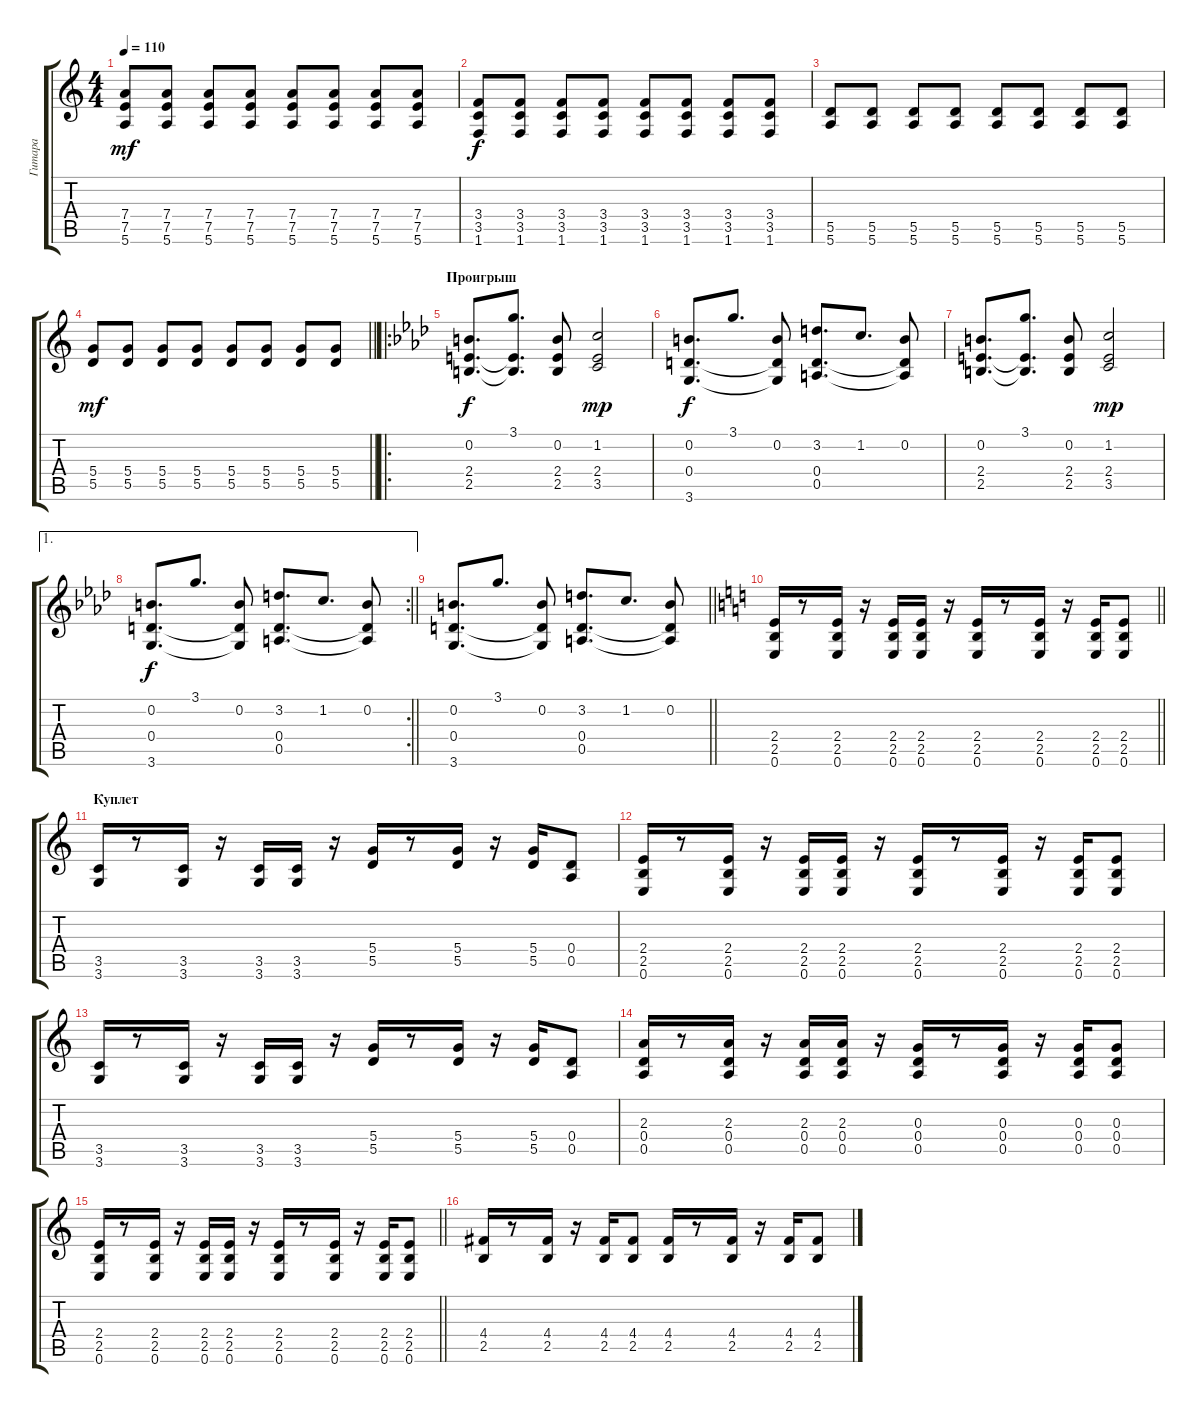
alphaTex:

\track ("Гитара" "Гитара") {instrument distortionguitar}
\staff {score tabs}
\tuning (E4 B3 G3 D3 A2 E2) {hide}
\ts (4 4)
\tempo 110
\clef g2
\ks c
(7.4 7.5 5.6).8{dy mf} (7.4 7.5 5.6).8 (7.4 7.5 5.6).8 (7.4 7.5 5.6).8 (7.4 7.5 5.6).8 (7.4 7.5 5.6).8 (7.4 7.5 5.6).8 (7.4 7.5 5.6).8 |
(3.4 3.5 1.6).8{dy f} (3.4 3.5 1.6).8 (3.4 3.5 1.6).8 (3.4 3.5 1.6).8 (3.4 3.5 1.6).8 (3.4 3.5 1.6).8 (3.4 3.5 1.6).8 (3.4 3.5 1.6).8 |
(5.5 5.6).8 (5.5 5.6).8 (5.5 5.6).8 (5.5 5.6).8 (5.5 5.6).8 (5.5 5.6).8 (5.5 5.6).8 (5.5 5.6).8 |
\barLineRight lightlight
(5.4 5.5).8{dy mf} (5.4 5.5).8 (5.4 5.5).8 (5.4 5.5).8 (5.4 5.5).8 (5.4 5.5).8 (5.4 5.5).8 (5.4 5.5).8 |
\ro
\section ("" "Проигрыш")
\ks fminor
(0.2 2.4 2.5).8{d dy f volume 15} (3.1 2.4{t} 2.5{t}).8{d} (0.2 2.4 2.5).8 (1.2 2.4 3.5).2{dy mp} |
(0.2 0.4 3.6).8{d dy f} 3.1.8{d} (0.2 0.4{t} 3.6{t}).8 (3.2 0.4 0.5).8{d} 1.2.8{d} (0.2 0.4{t} 0.5{t}).8 |
(0.2 2.4 2.5).8{d} (3.1 2.4{t} 2.5{t}).8{d} (0.2 2.4 2.5).8 (1.2 2.4 3.5).2{dy mp} |
\ae 1
\rc 2
\barLineRight lightlight
(0.2 0.4 3.6).8{d dy f} 3.1.8{d} (0.2 0.4{t} 3.6{t}).8 (3.2 0.4 0.5).8{d} 1.2.8{d} (0.2 0.4{t} 0.5{t}).8 |
\barLineRight lightlight
(0.2 0.4 3.6).8{d} 3.1.8{d} (0.2 0.4{t} 3.6{t}).8 (3.2 0.4 0.5).8{d} 1.2.8{d} (0.2 0.4{t} 0.5{t}).8 |
\barLineRight lightlight
\ks c
(2.4 2.5 0.6).16 r.8 (2.4 2.5 0.6).16 r.16 (2.4 2.5 0.6).16 (2.4 2.5 0.6).16 r.16 (2.4 2.5 0.6).16 r.8 (2.4 2.5 0.6).16 r.16 (2.4 2.5 0.6).16 (2.4 2.5 0.6).8 |
\section ("" "Куплет")
(3.5 3.6).16 r.8 (3.5 3.6).16 r.16 (3.5 3.6).16 (3.5 3.6).16 r.16 (5.4 5.5).16 r.8 (5.4 5.5).16 r.16 (5.4 5.5).16 (0.4 0.5).8 |
(2.4 2.5 0.6).16 r.8 (2.4 2.5 0.6).16 r.16 (2.4 2.5 0.6).16 (2.4 2.5 0.6).16 r.16 (2.4 2.5 0.6).16 r.8 (2.4 2.5 0.6).16 r.16 (2.4 2.5 0.6).16 (2.4 2.5 0.6).8 |
(3.5 3.6).16 r.8 (3.5 3.6).16 r.16 (3.5 3.6).16 (3.5 3.6).16 r.16 (5.4 5.5).16 r.8 (5.4 5.5).16 r.16 (5.4 5.5).16 (0.4 0.5).8 |
(2.3 0.4 0.5).16 r.8 (2.3 0.4 0.5).16 r.16 (2.3 0.4 0.5).16 (2.3 0.4 0.5).16 r.16 (0.3 0.4 0.5).16 r.8 (0.3 0.4 0.5).16 r.16 (0.3 0.4 0.5).16 (0.3 0.4 0.5).8 |
\barLineRight lightlight
(2.4 2.5 0.6).16 r.8 (2.4 2.5 0.6).16 r.16 (2.4 2.5 0.6).16 (2.4 2.5 0.6).16 r.16 (2.4 2.5 0.6).16 r.8 (2.4 2.5 0.6).16 r.16 (2.4 2.5 0.6).16 (2.4 2.5 0.6).8 |
(4.4 2.5).16 r.8 (4.4 2.5).16 r.16 (4.4 2.5).16 (4.4 2.5).8 (4.4 2.5).16 r.8 (4.4 2.5).16 r.16 (4.4 2.5).16 (4.4 2.5).8
